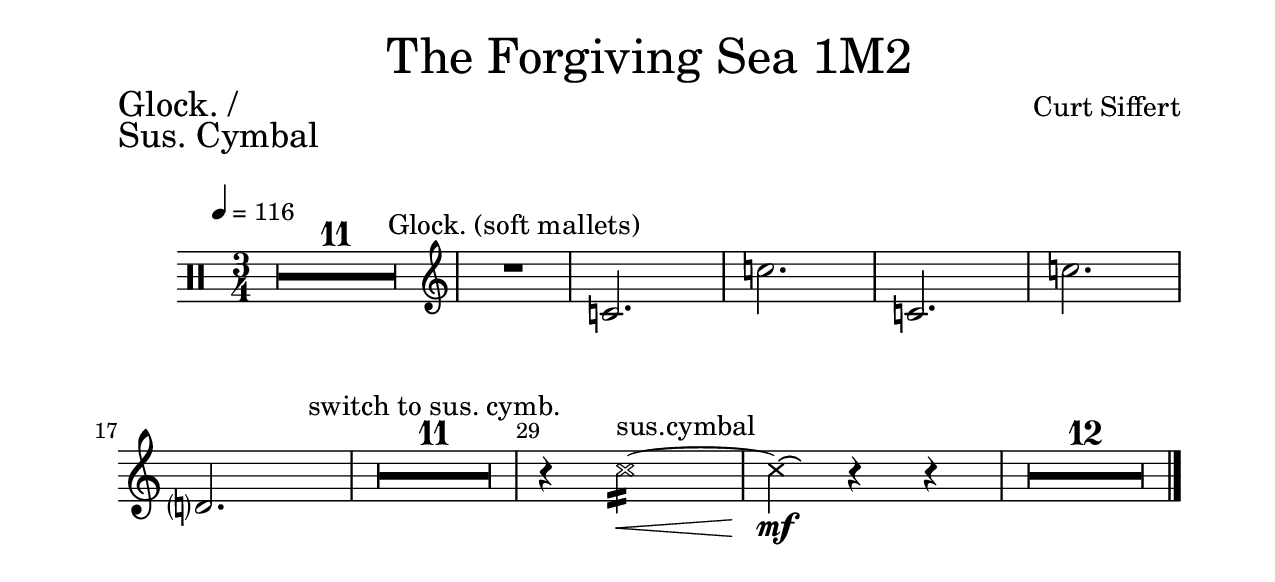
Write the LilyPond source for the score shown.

\version "2.16.0"
\include "english.ly"
\include "../lib/parts.ily"

\paper {
	ragged-last-bottom = ##t
}

\header {
	instrument = \markup \larger \larger { 
		\override #'(baseline-skip . 2.5)
		\column {"Glock. /" "Sus. Cymbal" " "}
	}
}

\version "2.24.0"
\include "english.ly"

% http://lsr.dsi.unimi.it/LSR/Item?id=431
num =
#(define-music-function (musique) (ly:music?)
#{ \override Score.BarNumber.break-visibility = ##(#f #t #t)
  $musique \revert Score.BarNumber.break-visibility #})
  
percussionNotes = \relative c' {

	\time 3/4
	\clef percussion
	\set tieWaitForNote = ##t

	R2.*11 |
	
	\clef treble
	
	R2.^"Glock. (soft mallets)"
	
	c!2.
	c'!2.
	c,!2.
	c'!2.

	\tag #'part { \break }

	d,?2.
	
	R2.*11^"switch to sus. cymb."

	\new DrumVoice {
		\drummode {
			\num
			r4 ss2:16\<~^"sus.cymbal" |
			ss4\mf\laissezVibrer r r
		}		
	}


	R2.*12
		
	\bar "|."
		
}


<<
	\new Staff \with { \accepts "DrumVoice" } \relative c'' { 
		\everyPartScore
		\keepWithTag #'part \percussionNotes
	}	
>>